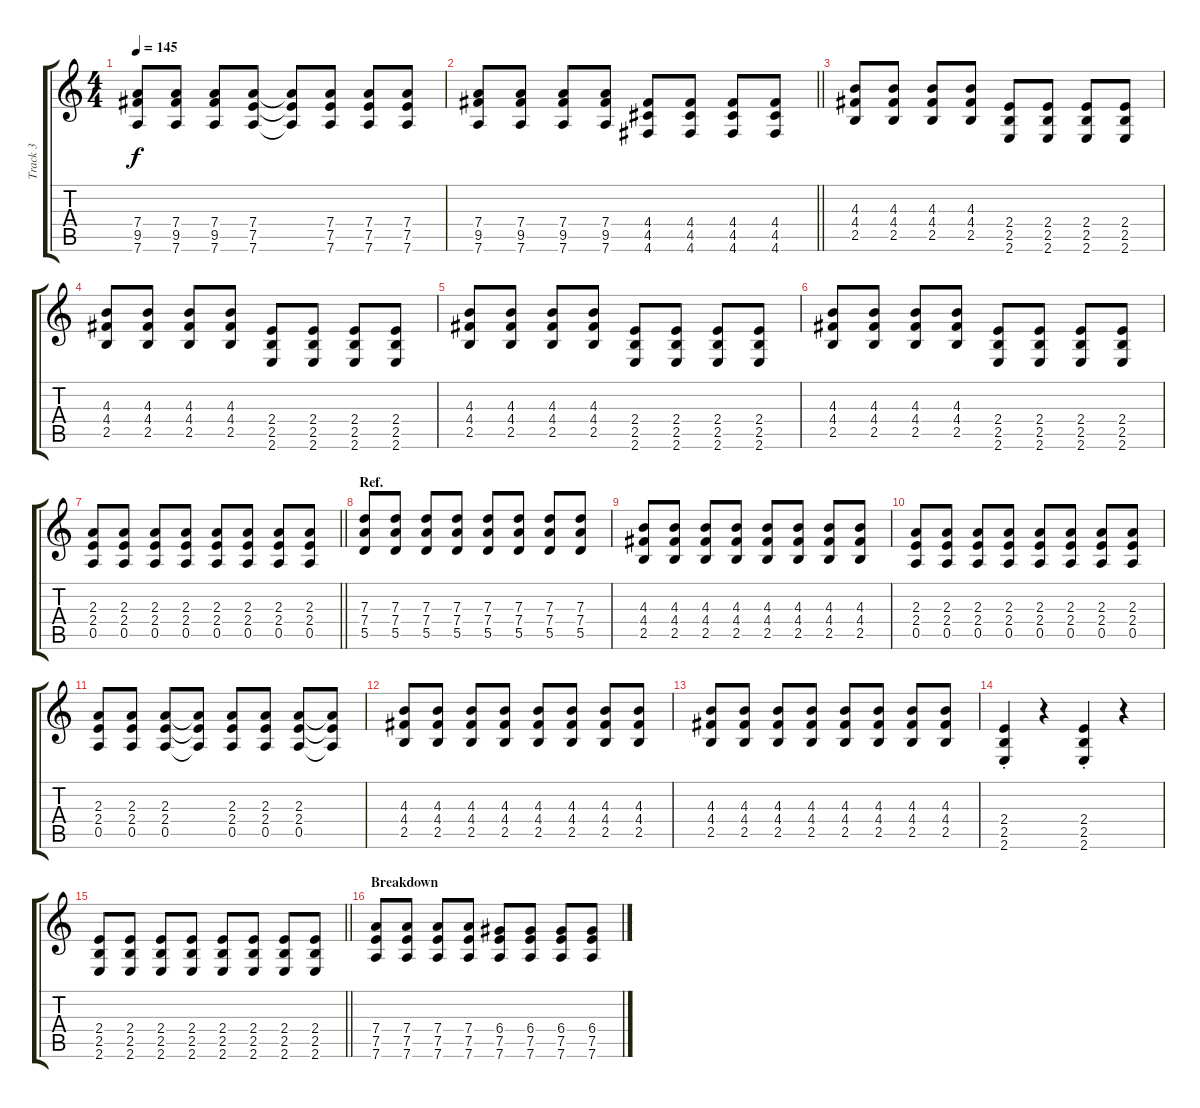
\track ("Track 3" "Track 3") {instrument distortionguitar}
\staff {score tabs}
\tuning (E4 B3 G3 D3 A2 D2) {hide}
\ts (4 4)
\tempo 145
\clef g2
\ks c
(7.4 9.5 7.6).8{dy f} (7.4 9.5 7.6).8 (7.4 9.5 7.6).8 (7.4 7.5 7.6).8 (7.4{t} 7.5{t} 7.6{t}).8 (7.4 7.5 7.6).8 (7.4 7.5 7.6).8 (7.4 7.5 7.6).8 |
\barLineRight lightlight
(7.4 9.5 7.6).8 (7.4 9.5 7.6).8 (7.4 9.5 7.6).8 (7.4 9.5 7.6).8 (4.4 4.5 4.6).8 (4.4 4.5 4.6).8 (4.4 4.5 4.6).8 (4.4 4.5 4.6).8 |
(4.3 4.4 2.5).8 (4.3 4.4 2.5).8 (4.3 4.4 2.5).8 (4.3 4.4 2.5).8 (2.4 2.5 2.6).8 (2.4 2.5 2.6).8 (2.4 2.5 2.6).8 (2.4 2.5 2.6).8 |
(4.3 4.4 2.5).8 (4.3 4.4 2.5).8 (4.3 4.4 2.5).8 (4.3 4.4 2.5).8 (2.4 2.5 2.6).8 (2.4 2.5 2.6).8 (2.4 2.5 2.6).8 (2.4 2.5 2.6).8 |
(4.3 4.4 2.5).8 (4.3 4.4 2.5).8 (4.3 4.4 2.5).8 (4.3 4.4 2.5).8 (2.4 2.5 2.6).8 (2.4 2.5 2.6).8 (2.4 2.5 2.6).8 (2.4 2.5 2.6).8 |
(4.3 4.4 2.5).8 (4.3 4.4 2.5).8 (4.3 4.4 2.5).8 (4.3 4.4 2.5).8 (2.4 2.5 2.6).8 (2.4 2.5 2.6).8 (2.4 2.5 2.6).8 (2.4 2.5 2.6).8 |
\barLineRight lightlight
(2.3 2.4 0.5).8 (2.3 2.4 0.5).8 (2.3 2.4 0.5).8 (2.3 2.4 0.5).8 (2.3 2.4 0.5).8 (2.3 2.4 0.5).8 (2.3 2.4 0.5).8 (2.3 2.4 0.5).8 |
\section ("" "Ref.")
(7.3 7.4 5.5).8 (7.3 7.4 5.5).8 (7.3 7.4 5.5).8 (7.3 7.4 5.5).8 (7.3 7.4 5.5).8 (7.3 7.4 5.5).8 (7.3 7.4 5.5).8 (7.3 7.4 5.5).8 |
(4.3 4.4 2.5).8 (4.3 4.4 2.5).8 (4.3 4.4 2.5).8 (4.3 4.4 2.5).8 (4.3 4.4 2.5).8 (4.3 4.4 2.5).8 (4.3 4.4 2.5).8 (4.3 4.4 2.5).8 |
(2.3 2.4 0.5).8 (2.3 2.4 0.5).8 (2.3 2.4 0.5).8 (2.3 2.4 0.5).8 (2.3 2.4 0.5).8 (2.3 2.4 0.5).8 (2.3 2.4 0.5).8 (2.3 2.4 0.5).8 |
(2.3 2.4 0.5).8 (2.3 2.4 0.5).8 (2.3 2.4 0.5).8 (2.3{t} 2.4{t} 0.5{t}).8 (2.3 2.4 0.5).8 (2.3 2.4 0.5).8 (2.3 2.4 0.5).8 (2.3{t} 2.4{t} 0.5{t}).8 |
(4.3 4.4 2.5).8 (4.3 4.4 2.5).8 (4.3 4.4 2.5).8 (4.3 4.4 2.5).8 (4.3 4.4 2.5).8 (4.3 4.4 2.5).8 (4.3 4.4 2.5).8 (4.3 4.4 2.5).8 |
(4.3 4.4 2.5).8 (4.3 4.4 2.5).8 (4.3 4.4 2.5).8 (4.3 4.4 2.5).8 (4.3 4.4 2.5).8 (4.3 4.4 2.5).8 (4.3 4.4 2.5).8 (4.3 4.4 2.5).8 |
(2.4{st} 2.5 2.6).4 r.4 (2.4{st} 2.5 2.6).4 r.4 |
\barLineRight lightlight
(2.4 2.5 2.6).8 (2.4 2.5 2.6).8 (2.4 2.5 2.6).8 (2.4 2.5 2.6).8 (2.4 2.5 2.6).8 (2.4 2.5 2.6).8 (2.4 2.5 2.6).8 (2.4 2.5 2.6).8 |
\section ("" "Breakdown")
(7.4 7.5 7.6).8 (7.4 7.5 7.6).8 (7.4 7.5 7.6).8 (7.4 7.5 7.6).8 (6.4 7.5 7.6).8 (6.4 7.5 7.6).8 (6.4 7.5 7.6).8 (6.4 7.5 7.6).8
